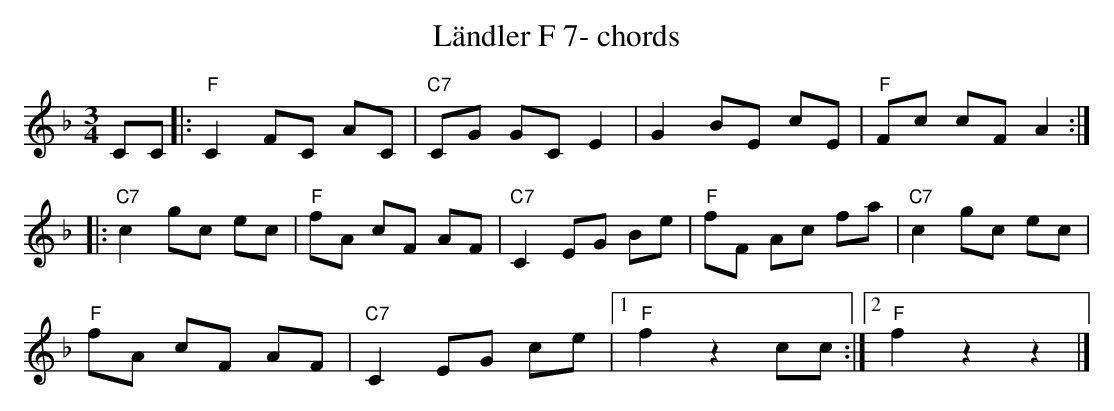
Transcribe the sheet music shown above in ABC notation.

X:1
T:L\"andler F 7- chords
M:3/4
L:1/8
K:Fmaj%%MIDI gchordon
CC |: "F"C2 FC AC | "C7"CG GC E2 | G2 BE cE | "F"Fc cF A2 ::
"C7"c2 gc ec | "F"fA cF AF | "C7"C2 EG Be | "F"fF Ac fa | "C7"c2 gc ec |
"F"fA cF AF | "C7"C2 EG ce |1 "F"f2z2cc :|2 "F"f2z2z2 |]
